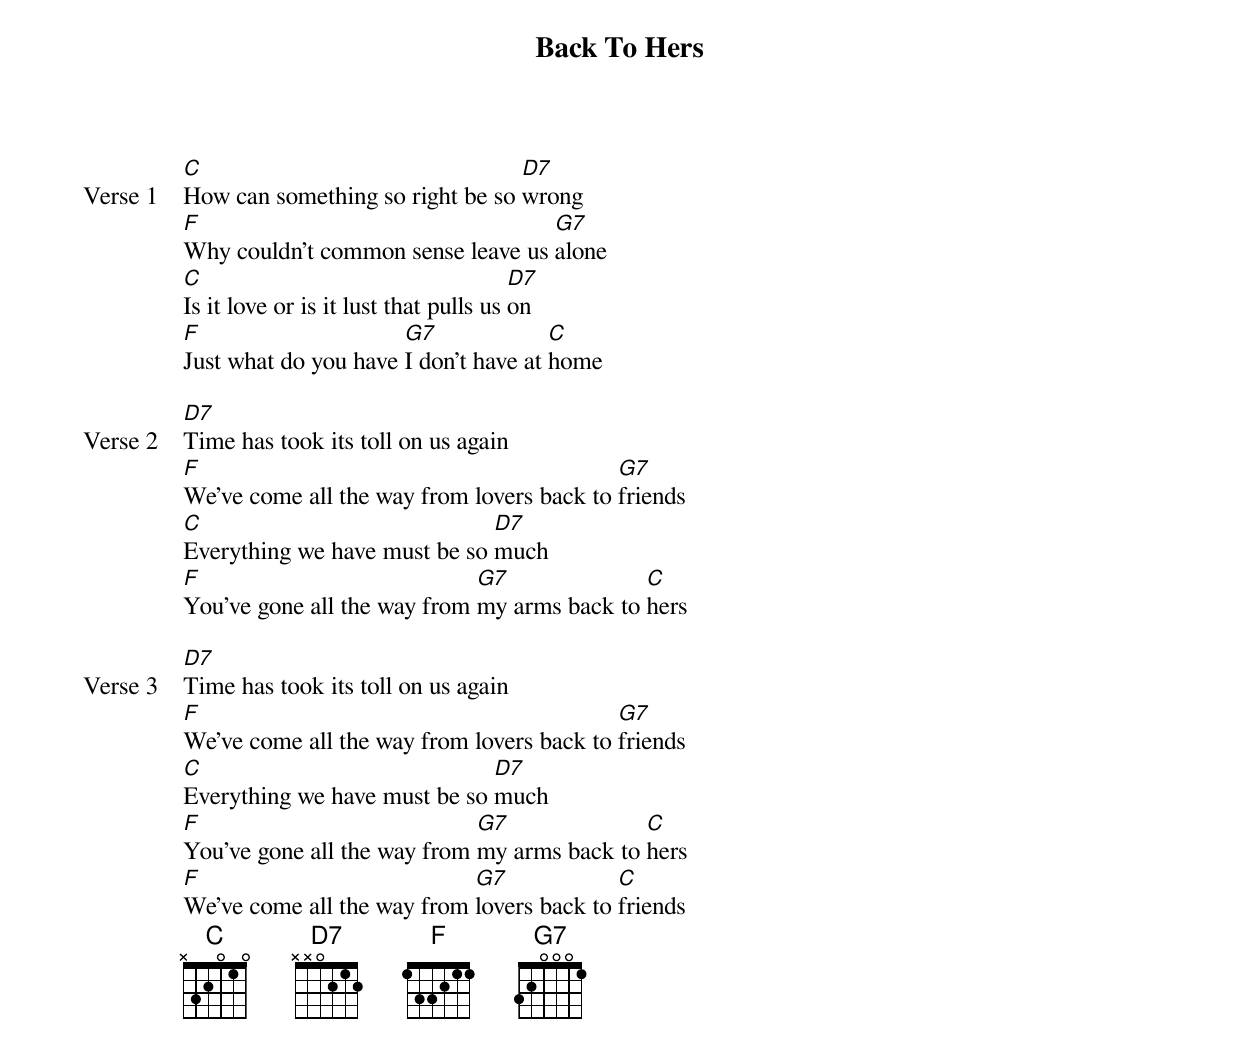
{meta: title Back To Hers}
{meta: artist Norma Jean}
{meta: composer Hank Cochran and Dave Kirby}

{start_of_verse: Verse 1}
[C]How can something so right be so [D7]wrong
[F]Why couldn't common sense leave us [G7]alone
[C]Is it love or is it lust that pulls us [D7]on
[F]Just what do you have [G7]I don't have at [C]home
{end_of_verse}

{start_of_verse: Verse 2}
[D7]Time has took its toll on us again
[F]We've come all the way from lovers back to [G7]friends
[C]Everything we have must be so [D7]much
[F]You've gone all the way from [G7]my arms back to [C]hers
{end_of_verse}

{start_of_verse: Verse 3}
[D7]Time has took its toll on us again
[F]We've come all the way from lovers back to [G7]friends
[C]Everything we have must be so [D7]much
[F]You've gone all the way from [G7]my arms back to [C]hers
[F]We've come all the way from [G7]lovers back to [C]friends
{end_of_verse}
